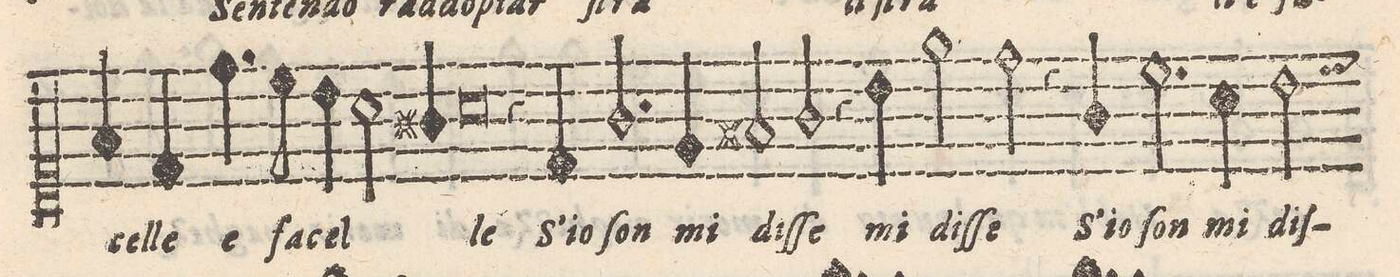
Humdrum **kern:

**kern	**text
*I"CANTO	*
*clefC1	*
*k[]	*
*met(C)	*
*M2/1	*
4f/	-cel-
4d/	-le_e
4.dd\	fa-
8cc\	.
4b\	-cel-
2a\	.
4g#X/	.
=23-	=23-
0a	-le
=24-	=24-
4r	.
4d/	S'io
2.gny/	ſon
4e/	mi
2f#X/	diſ-
=25-	=25-
2g/	-ſe
4r	.
4b\	mi
2ee\	diſ-
2dd\	-ſe
=26-	=26-
4r	.
4g/	S'io
2.cc\	ſon
4a\	mi
2b\	diſ-
=27-	=27-
*-	*-
